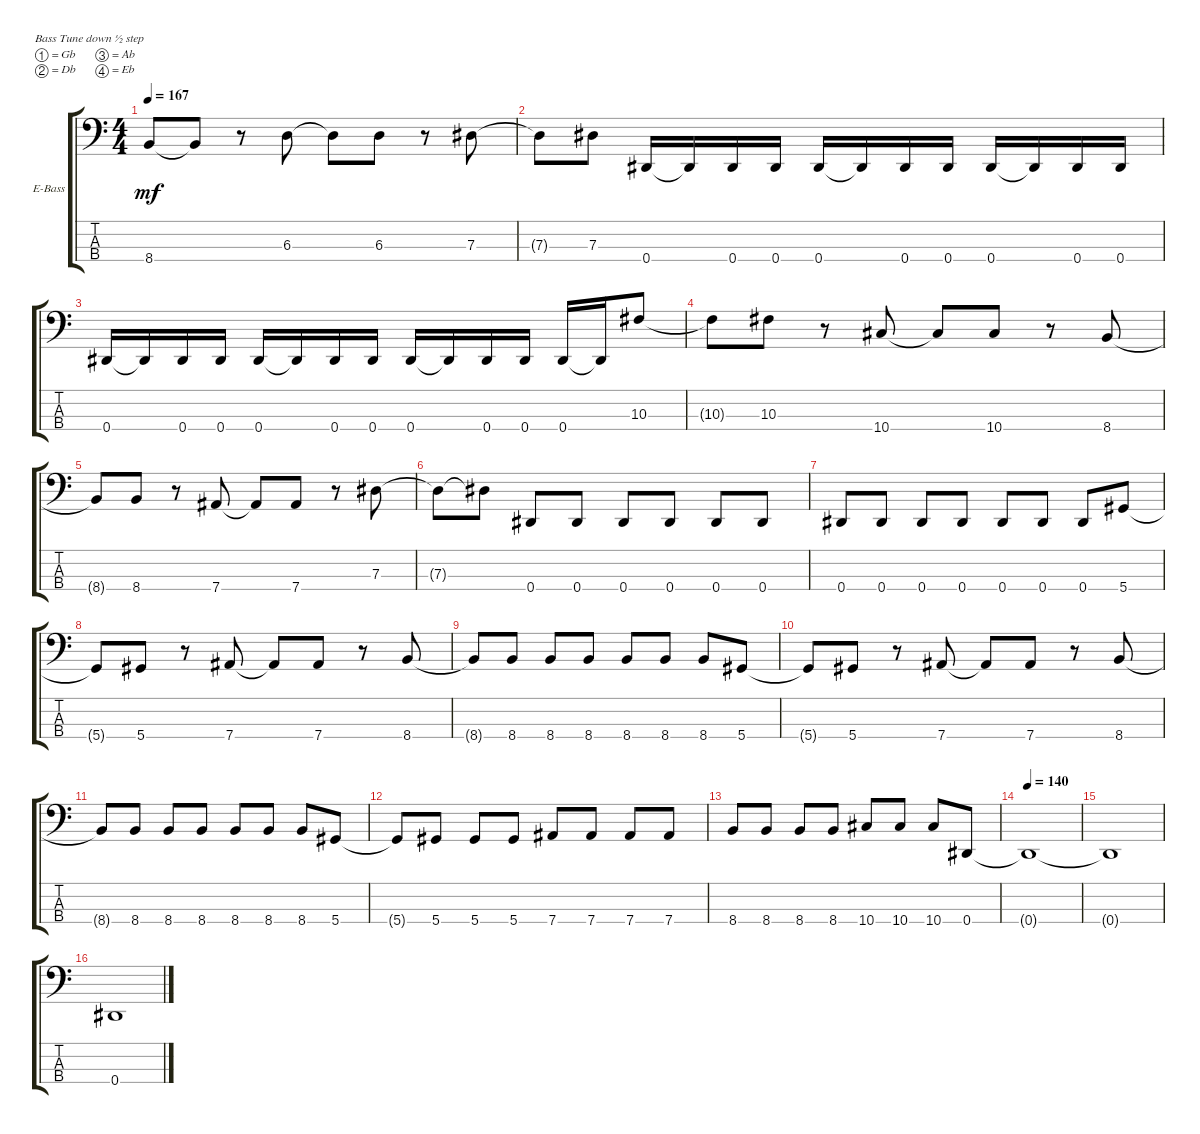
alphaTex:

\bracketExtendMode groupsimilarinstruments
\firstSystemTrackNameOrientation horizontal
\otherSystemsTrackNameOrientation horizontal
\track ("Electric Bass" "E-Bass") {instrument electricbassfinger}
\staff {score tabs}
\tuning (Gb2 Db2 Ab1 Eb1)
\ts (4 4)
\tempo 167
\clef f4
\ks c
8.4{t}.8{dy mf} 8.4{t}.8 r.8 6.3.8 6.3{t}.8 6.3.8 r.8 7.3.8 |
7.3{t}.8 7.3.8 0.4.16 0.4{t}.16 0.4.16 0.4.16 0.4.16 0.4{t}.16 0.4.16 0.4.16 0.4.16 0.4{t}.16 0.4.16 0.4.16 |
0.4.16 0.4{t}.16 0.4.16 0.4.16 0.4.16 0.4{t}.16 0.4.16 0.4.16 0.4.16 0.4{t}.16 0.4.16 0.4.16 0.4.16 0.4{t}.16 10.3.8 |
10.3{t}.8 10.3.8 r.8 10.4.8 10.4{t}.8 10.4.8 r.8 8.4.8 |
8.4{t}.8 8.4.8 r.8 7.4.8 7.4{t}.8 7.4.8 r.8 7.3.8 |
7.3{t}.8 7.3{t}.8 0.4.8 0.4.8 0.4.8 0.4.8 0.4.8 0.4.8 |
0.4.8 0.4.8 0.4.8 0.4.8 0.4.8 0.4.8 0.4.8 5.4.8 |
5.4{t}.8 5.4.8 r.8 7.4.8 7.4{t}.8 7.4.8 r.8 8.4.8 |
8.4{t}.8 8.4.8 8.4.8 8.4.8 8.4.8 8.4.8 8.4.8 5.4.8 |
5.4{t}.8 5.4.8 r.8 7.4.8 7.4{t}.8 7.4.8 r.8 8.4.8 |
8.4{t}.8 8.4.8 8.4.8 8.4.8 8.4.8 8.4.8 8.4.8 5.4.8 |
5.4{t}.8 5.4.8 5.4.8 5.4.8 7.4.8 7.4.8 7.4.8 7.4.8 |
8.4.8 8.4.8 8.4.8 8.4.8 10.4.8 10.4.8 10.4.8 0.4.8 |
\tempo 140
0.4{t}.1 |
0.4{t}.1 |
0.4.1
